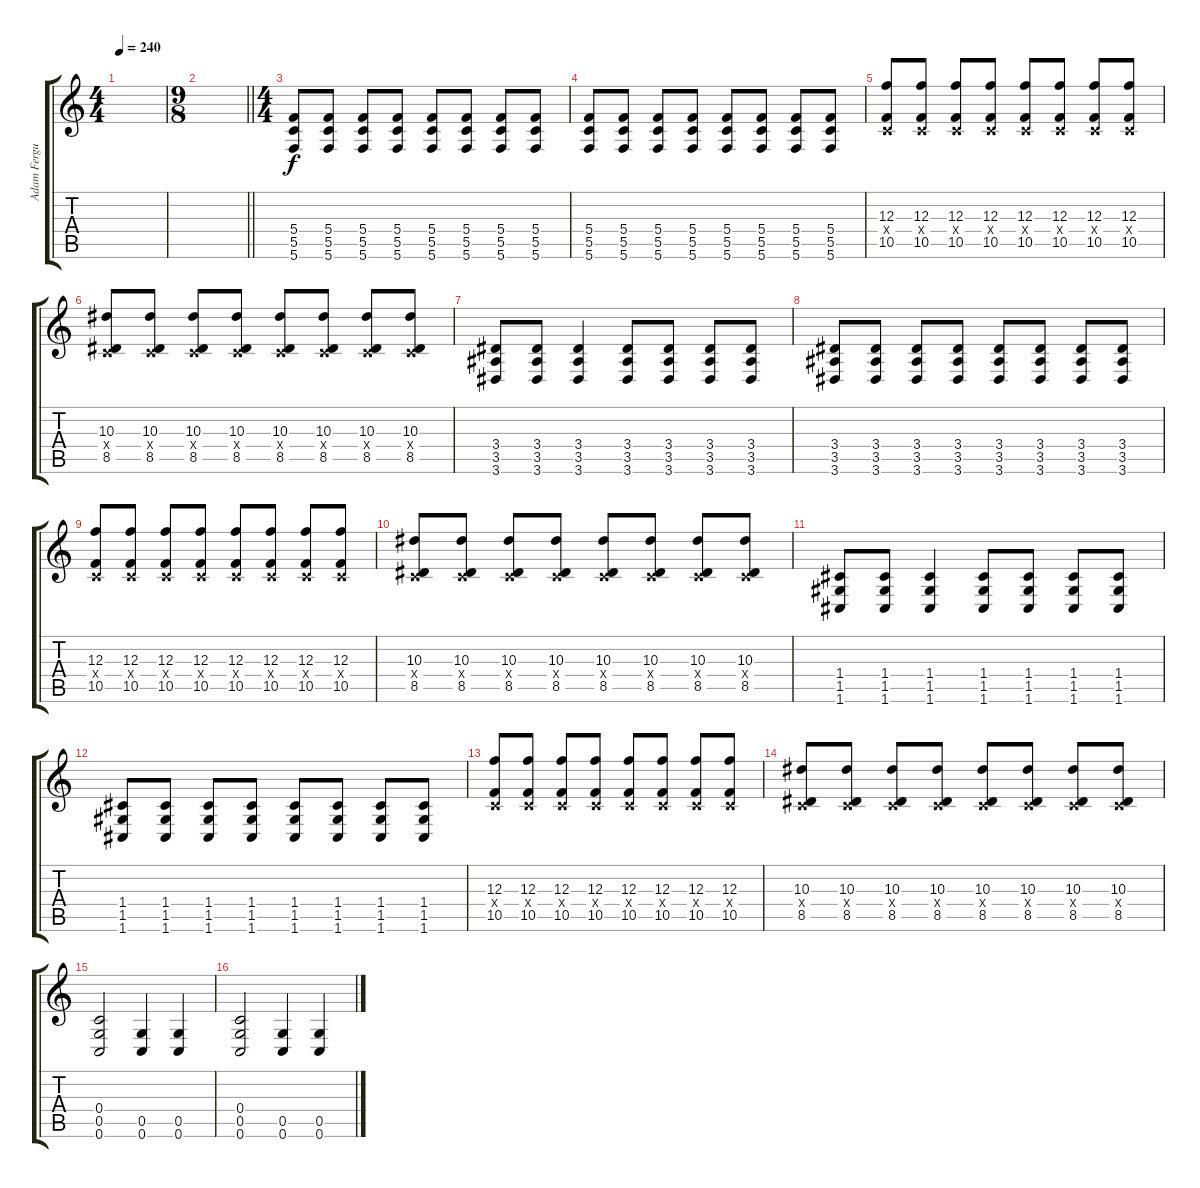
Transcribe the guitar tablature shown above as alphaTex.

\track ("Adam Ferguson - Guitar" "Adam Fergu") {instrument distortionguitar}
\staff {score tabs}
\tuning (D4 A3 F3 C3 G2 C2) {hide}
\ts (4 4)
\tempo 240
\clef g2
\ks c
|
\ts (9 8)
\barLineRight lightlight
|
\ts (4 4)
(5.4 5.5 5.6).8 (5.4 5.5 5.6).8 (5.4 5.5 5.6).8 (5.4 5.5 5.6).8 (5.4 5.5 5.6).8 (5.4 5.5 5.6).8 (5.4 5.5 5.6).8 (5.4 5.5 5.6).8 |
(5.4 5.5 5.6).8 (5.4 5.5 5.6).8 (5.4 5.5 5.6).8 (5.4 5.5 5.6).8 (5.4 5.5 5.6).8 (5.4 5.5 5.6).8 (5.4 5.5 5.6).8 (5.4 5.5 5.6).8 |
(12.3 0.4{x} 10.5).8 (12.3 0.4{x} 10.5).8 (12.3 0.4{x} 10.5).8 (12.3 0.4{x} 10.5).8 (12.3 0.4{x} 10.5).8 (12.3 0.4{x} 10.5).8 (12.3 0.4{x} 10.5).8 (12.3 0.4{x} 10.5).8 |
(10.3 0.4{x} 8.5).8 (10.3 0.4{x} 8.5).8 (10.3 0.4{x} 8.5).8 (10.3 0.4{x} 8.5).8 (10.3 0.4{x} 8.5).8 (10.3 0.4{x} 8.5).8 (10.3 0.4{x} 8.5).8 (10.3 0.4{x} 8.5).8 |
(3.4 3.5 3.6).8 (3.4 3.5 3.6).8 (3.4 3.5 3.6).4 (3.4 3.5 3.6).8 (3.4 3.5 3.6).8 (3.4 3.5 3.6).8 (3.4 3.5 3.6).8 |
(3.4 3.5 3.6).8 (3.4 3.5 3.6).8 (3.4 3.5 3.6).8 (3.4 3.5 3.6).8 (3.4 3.5 3.6).8 (3.4 3.5 3.6).8 (3.4 3.5 3.6).8 (3.4 3.5 3.6).8 |
(12.3 0.4{x} 10.5).8 (12.3 0.4{x} 10.5).8 (12.3 0.4{x} 10.5).8 (12.3 0.4{x} 10.5).8 (12.3 0.4{x} 10.5).8 (12.3 0.4{x} 10.5).8 (12.3 0.4{x} 10.5).8 (12.3 0.4{x} 10.5).8 |
(10.3 0.4{x} 8.5).8 (10.3 0.4{x} 8.5).8 (10.3 0.4{x} 8.5).8 (10.3 0.4{x} 8.5).8 (10.3 0.4{x} 8.5).8 (10.3 0.4{x} 8.5).8 (10.3 0.4{x} 8.5).8 (10.3 0.4{x} 8.5).8 |
(1.4 1.5 1.6).8 (1.4 1.5 1.6).8 (1.4 1.5 1.6).4 (1.4 1.5 1.6).8 (1.4 1.5 1.6).8 (1.4 1.5 1.6).8 (1.4 1.5 1.6).8 |
(1.4 1.5 1.6).8 (1.4 1.5 1.6).8 (1.4 1.5 1.6).8 (1.4 1.5 1.6).8 (1.4 1.5 1.6).8 (1.4 1.5 1.6).8 (1.4 1.5 1.6).8 (1.4 1.5 1.6).8 |
(12.3 0.4{x} 10.5).8 (12.3 0.4{x} 10.5).8 (12.3 0.4{x} 10.5).8 (12.3 0.4{x} 10.5).8 (12.3 0.4{x} 10.5).8 (12.3 0.4{x} 10.5).8 (12.3 0.4{x} 10.5).8 (12.3 0.4{x} 10.5).8 |
(10.3 0.4{x} 8.5).8 (10.3 0.4{x} 8.5).8 (10.3 0.4{x} 8.5).8 (10.3 0.4{x} 8.5).8 (10.3 0.4{x} 8.5).8 (10.3 0.4{x} 8.5).8 (10.3 0.4{x} 8.5).8 (10.3 0.4{x} 8.5).8 |
(0.4 0.5 0.6).2 (0.5 0.6).4 (0.5 0.6).4 |
(0.4 0.5 0.6).2 (0.5 0.6).4 (0.5 0.6).4
